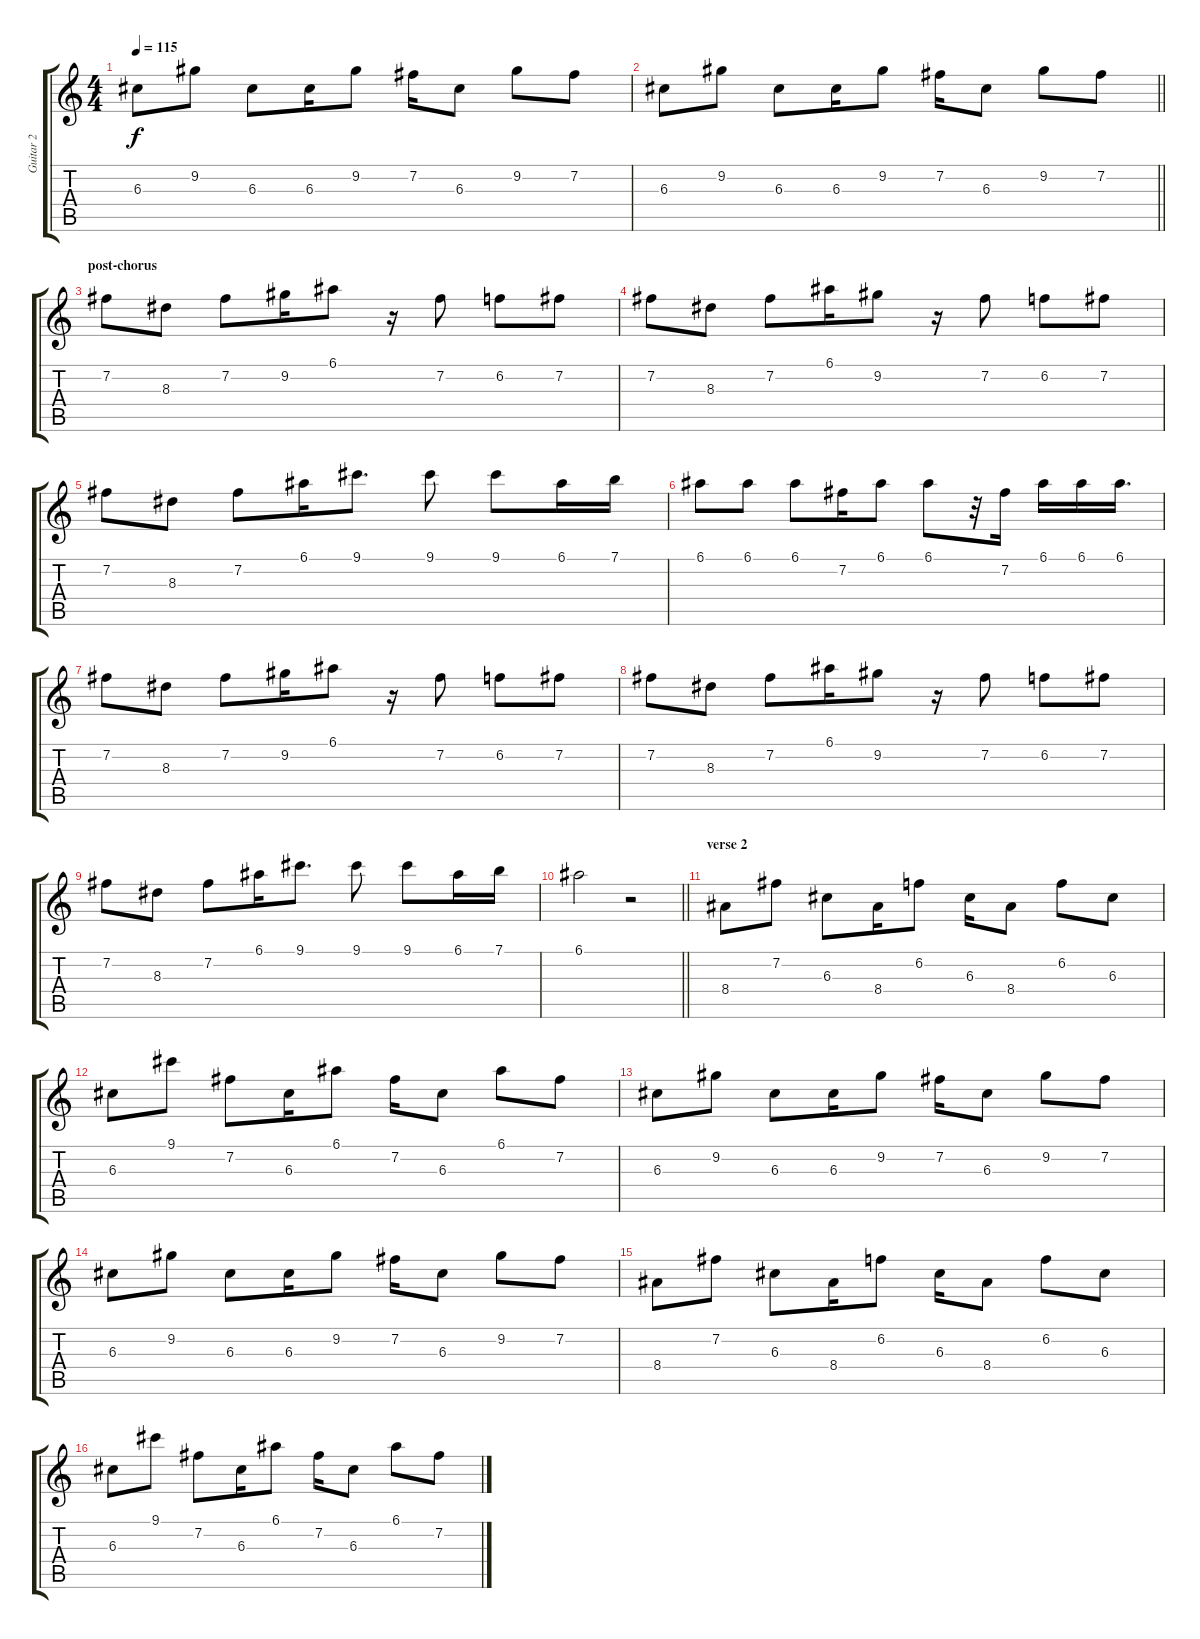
\track ("Guitar 2" "Guitar 2") {instrument electricguitarjazz}
\staff {score tabs}
\tuning (E4 B3 G3 D3 A2 E2) {hide}
\ts (4 4)
\tempo 115
\clef g2
\ks c
6.3.8{dy f} 9.2.8 6.3.8 6.3.16 9.2.8 7.2.16 6.3.8 9.2.8 7.2.8 |
\barLineRight lightlight
6.3.8 9.2.8 6.3.8 6.3.16 9.2.8 7.2.16 6.3.8 9.2.8 7.2.8 |
\section ("" "post-chorus")
7.2.8 8.3.8 7.2.8 9.2.16 6.1.8 r.16 7.2.8 6.2.8 7.2.8 |
7.2.8 8.3.8 7.2.8 6.1.16 9.2.8 r.16 7.2.8 6.2.8 7.2.8 |
7.2.8 8.3.8 7.2.8 6.1.16 9.1.8{d} 9.1.8 9.1.8 6.1.16 7.1.16 |
6.1.8 6.1.8 6.1.8 7.2.16 6.1.8 6.1.8 r.32 7.2.16 6.1.16 6.1.16 6.1.16{d} |
7.2.8 8.3.8 7.2.8 9.2.16 6.1.8 r.16 7.2.8 6.2.8 7.2.8 |
7.2.8 8.3.8 7.2.8 6.1.16 9.2.8 r.16 7.2.8 6.2.8 7.2.8 |
7.2.8 8.3.8 7.2.8 6.1.16 9.1.8{d} 9.1.8 9.1.8 6.1.16 7.1.16 |
\barLineRight lightlight
6.1.2 r.2 |
\section ("" "verse 2")
8.4.8 7.2.8 6.3.8 8.4.16 6.2.8 6.3.16 8.4.8 6.2.8 6.3.8 |
6.3.8 9.1.8 7.2.8 6.3.16 6.1.8 7.2.16 6.3.8 6.1.8 7.2.8 |
6.3.8 9.2.8 6.3.8 6.3.16 9.2.8 7.2.16 6.3.8 9.2.8 7.2.8 |
6.3.8 9.2.8 6.3.8 6.3.16 9.2.8 7.2.16 6.3.8 9.2.8 7.2.8 |
8.4.8 7.2.8 6.3.8 8.4.16 6.2.8 6.3.16 8.4.8 6.2.8 6.3.8 |
6.3.8 9.1.8 7.2.8 6.3.16 6.1.8 7.2.16 6.3.8 6.1.8 7.2.8
